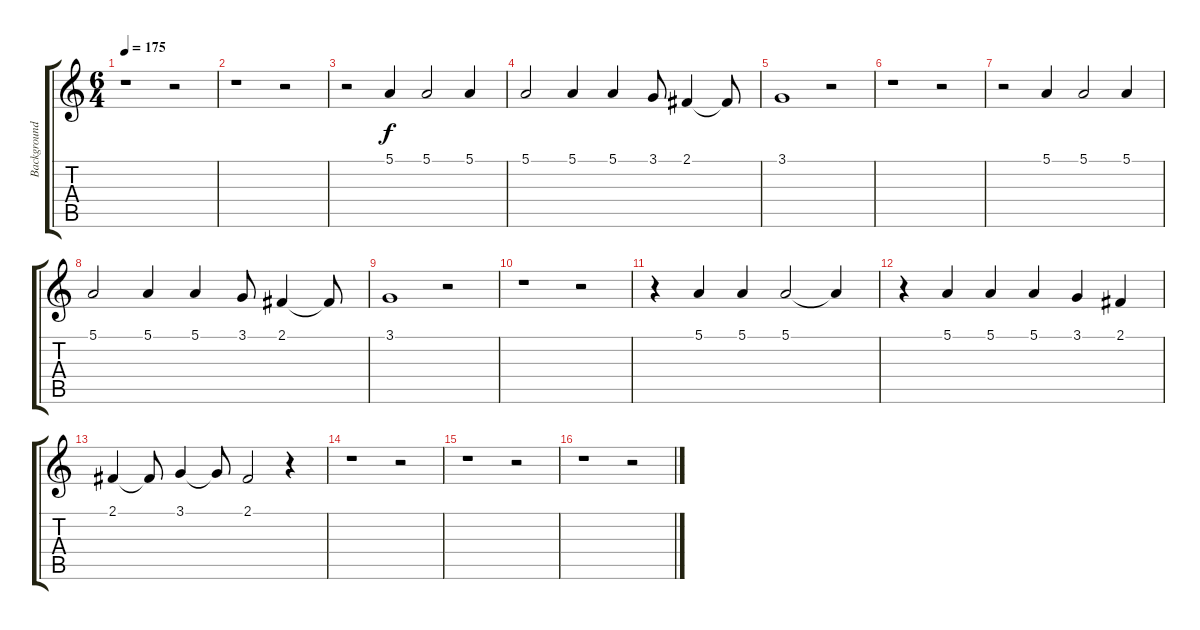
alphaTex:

\track ("Background Vocals" "Background") {instrument lead4chiff}
\staff {score tabs}
\tuning (E4 B3 G3 D3 A2 D2) {hide}
\ts (6 4)
\tempo 175
\clef g2
\ks c
r.1{dy f} r.2 |
r.1 r.2 |
r.2 5.1.4{balance 16} 5.1.2{balance 0} 5.1.4{balance 16} |
5.1.2{balance 0} 5.1.4{balance 16} 5.1.4{balance 0} 3.1.8{balance 16} 2.1.4{balance 1} 2.1{t}.8 |
3.1.1{balance 16} r.2 |
r.1 r.2 |
r.2 5.1.4{balance 16} 5.1.2{balance 0} 5.1.4{balance 16} |
5.1.2{balance 0} 5.1.4{balance 16} 5.1.4{balance 0} 3.1.8{balance 16} 2.1.4{balance 1} 2.1{t}.8 |
3.1.1{balance 16} r.2 |
r.1 r.2 |
r.4 5.1.4{balance 16} 5.1.4{balance 0} 5.1.2{balance 16} 5.1{t}.4 |
r.4 5.1.4{balance 0} 5.1.4{balance 16} 5.1.4{balance 0} 3.1.4{balance 16} 2.1.4{balance 1} |
2.1.4{balance 16} 2.1{t}.8 3.1.4{balance 0} 3.1{t}.8 2.1.2{balance 16} r.4 |
r.1 r.2 |
r.1 r.2 |
r.1 r.2
